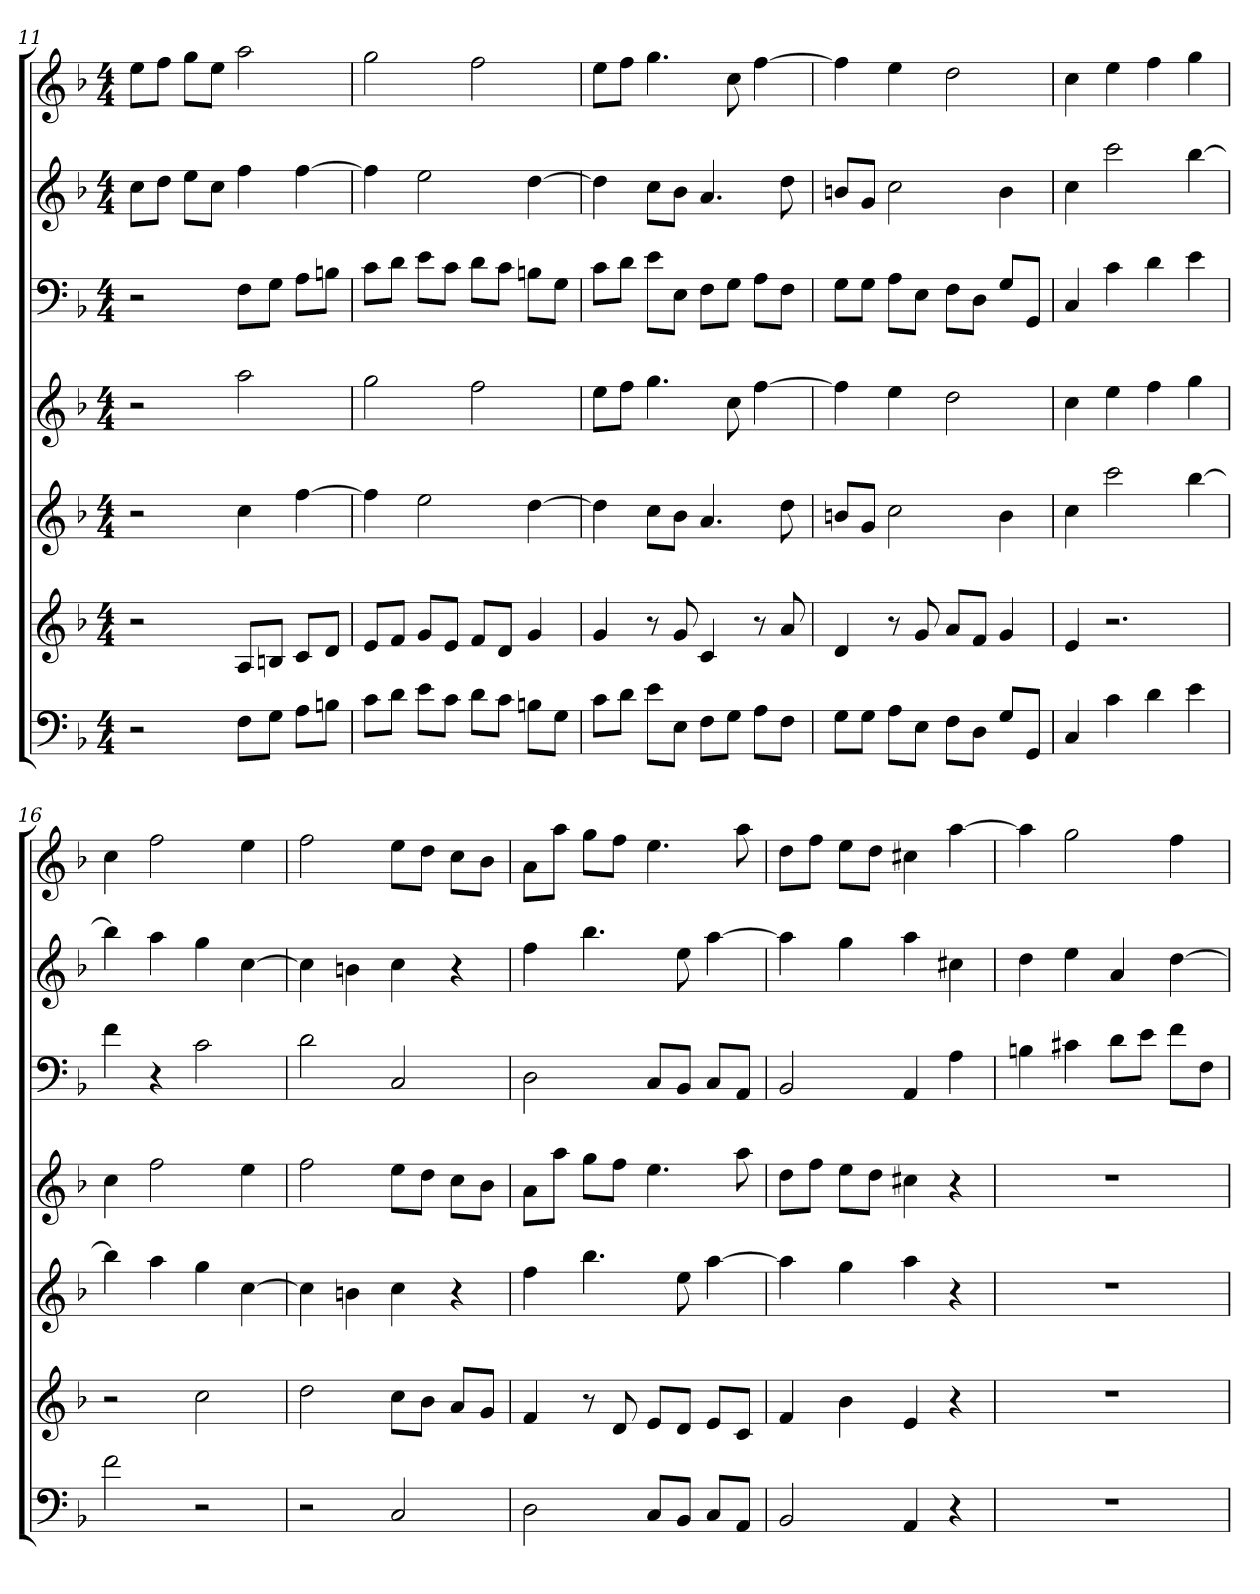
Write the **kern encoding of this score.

**kern	**kern	**kern	**kern	**kern	**kern	**kern
*part7	*part6	*part5	*part4	*part3	*part2	*part1
*staff7	*staff6	*staff5	*staff4	*staff3	*staff2	*staff1
*k[b-]	*k[b-]	*k[b-]	*k[b-]	*k[b-]	*k[b-]	*k[b-]
*F:	*F:	*F:	*F:	*F:	*F:	*F:
*M4/4	*M4/4	*M4/4	*M4/4	*M4/4	*M4/4	*M4/4
=11	=11	=11	=11	=11	=11	=11
2r	2r	2r	2r	2r	8ccL	8eeL
.	.	.	.	.	8ddJ	8ffJ
.	.	.	.	.	8eeL	8ggL
.	.	.	.	.	8ccJ	8eeJ
8FL	8AL	4cc	2aa	8FL	4ff	2aa
8GJ	8BnJ	.	.	8GJ	.	.
8AL	8cL	[4ff	.	8AL	[4ff	.
8BnJ	8dJ	.	.	8BnJ	.	.
=12	=12	=12	=12	=12	=12	=12
8cL	8eL	4ff]	2gg	8cL	4ff]	2gg
8dJ	8fJ	.	.	8dJ	.	.
8eL	8gL	2ee	.	8eL	2ee	.
8cJ	8eJ	.	.	8cJ	.	.
8dL	8fL	.	2ff	8dL	.	2ff
8cJ	8dJ	.	.	8cJ	.	.
8BnL	4g	[4dd	.	8BnL	[4dd	.
8GJ	.	.	.	8GJ	.	.
=13	=13	=13	=13	=13	=13	=13
8cL	4g	4dd]	8eeL	8cL	4dd]	8eeL
8dJ	.	.	8ffJ	8dJ	.	8ffJ
8eL	8r	8ccL	4.gg	8eL	8ccL	4.gg
8EJ	8g	8b-J	.	8EJ	8b-J	.
8FL	4c	4.a	.	8FL	4.a	.
8GJ	.	.	8cc	8GJ	.	8cc
8AL	8r	.	[4ff	8AL	.	[4ff
8FJ	8a	8dd	.	8FJ	8dd	.
=14	=14	=14	=14	=14	=14	=14
8GL	4d	8bnL	4ff]	8GL	8bnL	4ff]
8GJ	.	8gJ	.	8GJ	8gJ	.
8AL	8r	2cc	4ee	8AL	2cc	4ee
8EJ	8g	.	.	8EJ	.	.
8FL	8aL	.	2dd	8FL	.	2dd
8DJ	8fJ	.	.	8DJ	.	.
8GL	4g	4b	.	8GL	4b	.
8GGJ	.	.	.	8GGJ	.	.
=15	=15	=15	=15	=15	=15	=15
4C	4e	4cc	4cc	4C	4cc	4cc
4c	2.r	2ccc	4ee	4c	2ccc	4ee
4d	.	.	4ff	4d	.	4ff
4e	.	[4bb-	4gg	4e	[4bb-	4gg
=16	=16	=16	=16	=16	=16	=16
2f	2r	4bb-]	4cc	4f	4bb-]	4cc
.	.	4aa	2ff	4r	4aa	2ff
2r	2cc	4gg	.	2c	4gg	.
.	.	[4cc	4ee	.	[4cc	4ee
=17	=17	=17	=17	=17	=17	=17
2r	2dd	4cc]	2ff	2d	4cc]	2ff
.	.	4bn	.	.	4bn	.
2C	8ccL	4cc	8eeL	2C	4cc	8eeL
.	8b-J	.	8ddJ	.	.	8ddJ
.	8aL	4r	8ccL	.	4r	8ccL
.	8gJ	.	8b-J	.	.	8b-J
=18	=18	=18	=18	=18	=18	=18
2D	4f	4ff	8aL	2D	4ff	8aL
.	.	.	8aaJ	.	.	8aaJ
.	8r	4.bb-	8ggL	.	4.bb-	8ggL
.	8d	.	8ffJ	.	.	8ffJ
8CL	8eL	.	4.ee	8CL	.	4.ee
8BB-J	8dJ	8ee	.	8BB-J	8ee	.
8CL	8eL	[4aa	.	8CL	[4aa	.
8AAJ	8cJ	.	8aa	8AAJ	.	8aa
=19	=19	=19	=19	=19	=19	=19
2BB-	4f	4aa]	8ddL	2BB-	4aa]	8ddL
.	.	.	8ffJ	.	.	8ffJ
.	4b-	4gg	8eeL	.	4gg	8eeL
.	.	.	8ddJ	.	.	8ddJ
4AA	4e	4aa	4cc#X	4AA	4aa	4cc#X
4r	4r	4r	4r	4A	4cc#X	[4aa
=20	=20	=20	=20	=20	=20	=20
1r	1r	1r	1r	4Bn	4dd	4aa]
.	.	.	.	4c#X	4ee	2gg
.	.	.	.	8dL	4a	.
.	.	.	.	8eJ	.	.
.	.	.	.	8fL	[4dd	4ff
.	.	.	.	8FJ	.	.
=	=	=	=	=	=	=
*-	*-	*-	*-	*-	*-	*-
